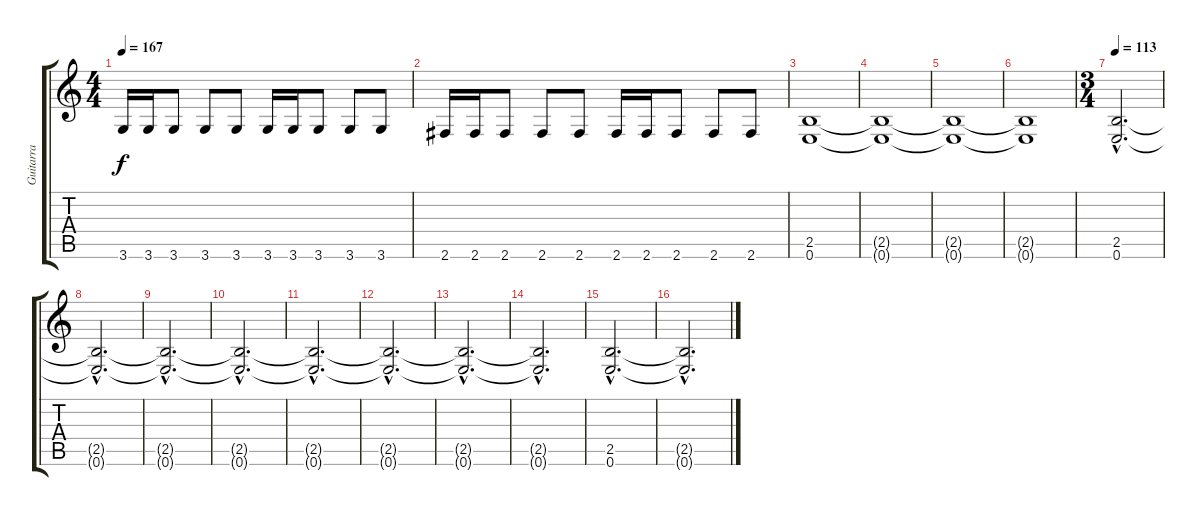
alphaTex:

\track ("Guitarra" "Guitarra") {instrument distortionguitar}
\staff {score tabs}
\tuning (E4 B3 G3 D3 A2 E2) {hide}
\ts (4 4)
\tempo 167
\clef g2
\ks c
3.6.16{dy f} 3.6.16 3.6.8 3.6.8 3.6.8 3.6.16 3.6.16 3.6.8 3.6.8 3.6.8 |
2.6.16 2.6.16 2.6.8 2.6.8 2.6.8 2.6.16 2.6.16 2.6.8 2.6.8 2.6.8 |
(2.5 0.6).1{volume 8} |
(2.5{t} 0.6{t}).1 |
(2.5{t} 0.6{t}).1 |
(2.5{t} 0.6{t}).1 |
\ts (3 4)
\tempo 113
(2.5{hac} 0.6{hac}).2{d volume 16} |
(2.5{hac t} 0.6{hac t}).2{d} |
(2.5{hac t} 0.6{hac t}).2{d} |
(2.5{hac t} 0.6{hac t}).2{d} |
(2.5{hac t} 0.6{hac t}).2{d} |
(2.5{hac t} 0.6{hac t}).2{d} |
(2.5{hac t} 0.6{hac t}).2{d} |
(2.5{hac t} 0.6{hac t}).2{d} |
(2.5{hac} 0.6{hac}).2{d} |
(2.5{hac t} 0.6{hac t}).2{d}
